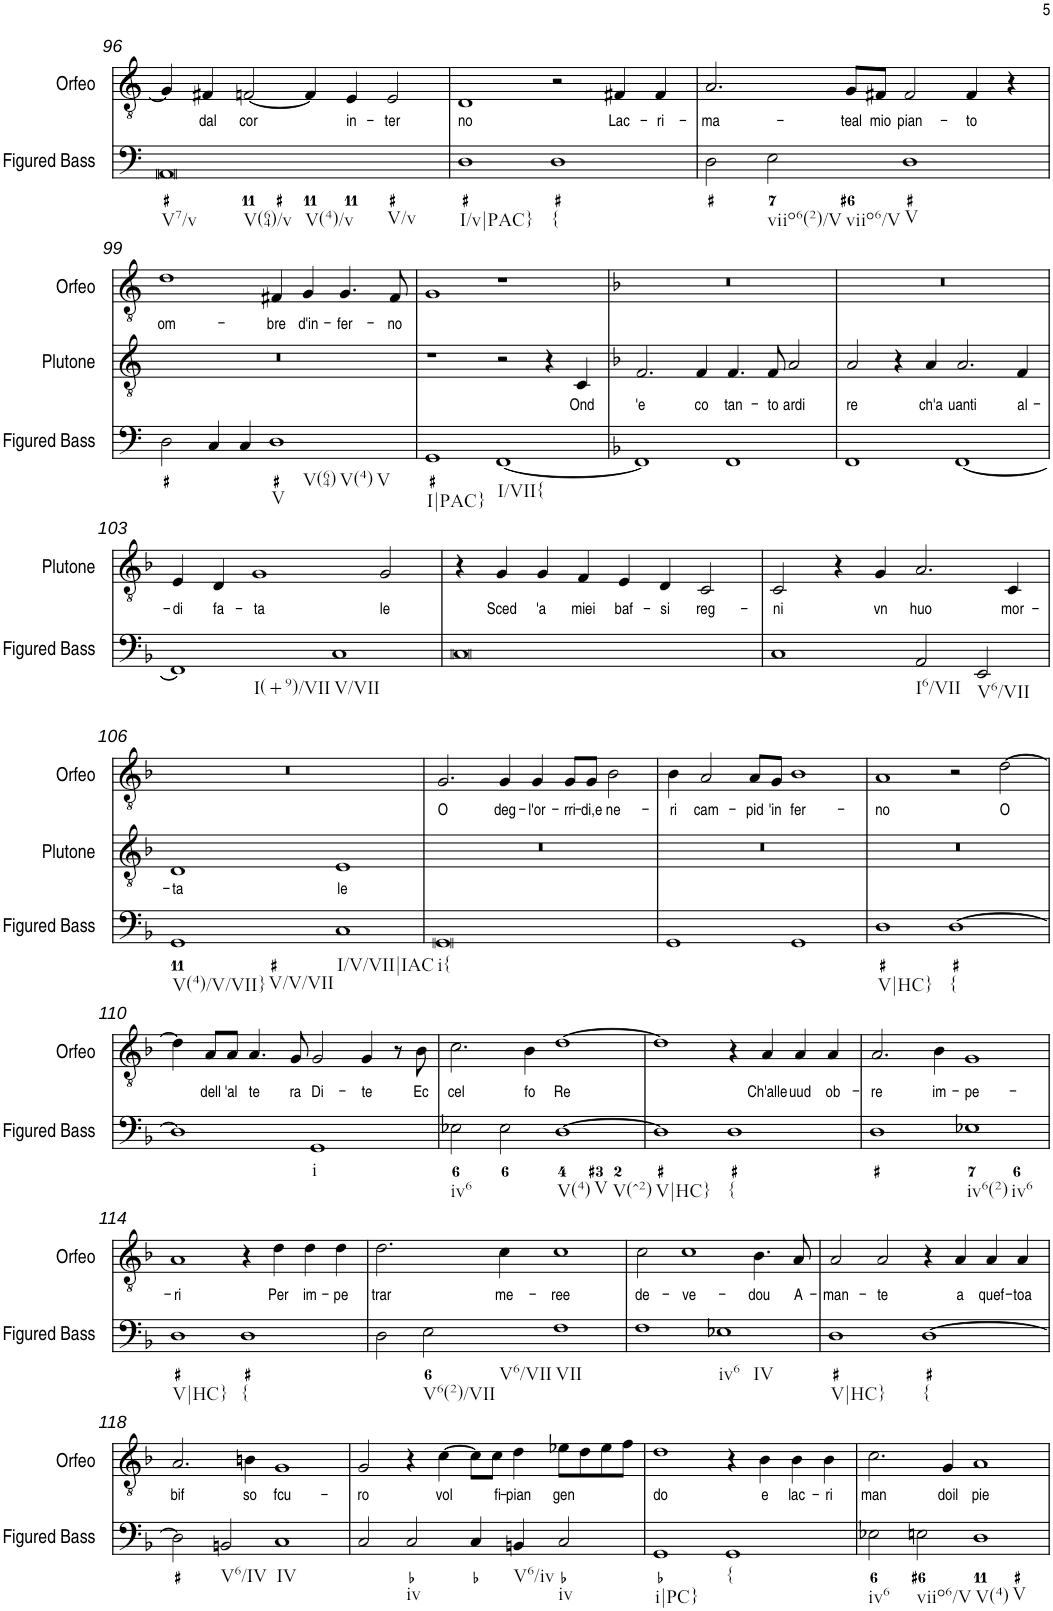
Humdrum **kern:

**kern	**kern	**text	**kern	**text
*part3	*part2	*part2	*part1	*part1
*staff3	*staff2	*staff2	*staff1	*staff1
*I"Figured Bass	*I"Plutone	*	*I"Orfeo	*
*I'Figured Bass	*I'Plutone	*	*I'Orfeo	*
!!LO:PB:g=z
*clefF4	*clefGv2	*	*clefGv2	*
*k[]	*k[]	*	*k[]	*
*M4/2	*M4/2	*	*M4/2	*
=96	=96	=96	=96	=96
!LO:TX:b:t=V7/v	!	!	!	!
!LO:TX:b:t=V(64)/v	!	!	!	!
!LO:TX:b:t=V(4)/v	!	!	!	!
!LO:TX:b:t=V/v	!	!	!	!
0AA	0r	.	4G/]	.
!	!	!	!	!LO:LY:b
.	.	.	4F#X/	dal
!	!	!	!	!LO:LY:b
.	.	.	[2Fn/	cor
.	.	.	4F/]	.
!	!	!	!	!LO:LY:b
.	.	.	4E/	in-
!	!	!	!	!LO:LY:b
.	.	.	2E/	-ter
=97	=97	=97	=97	=97
!LO:TX:b:t=I/v|PAC}	!	!	!	!
!	!	!	!	!LO:LY:b
1D	0r	.	1D	no
!LO:TX:b:t={	!	!	!	!
1D	.	.	2r	.
!	!	!	!	!LO:LY:b
.	.	.	4F#X/	Lac-
!	!	!	!	!LO:LY:b
.	.	.	4F#/	-ri-
=98	=98	=98	=98	=98
!	!	!	!	!LO:LY:b
2D\	0r	.	2.A/	-ma-
!LO:TX:b:t=viio6(2)/V	!	!	!	!
!LO:TX:b:t=viio6/V	!	!	!	!
2E\	.	.	.	.
!	!	!	!	!LO:LY:b
.	.	.	8G/L	-teal
!	!	!	!	!LO:LY:b
.	.	.	8F#X/J	mio
!LO:TX:b:t=V	!	!	!	!
!	!	!	!	!LO:LY:b
1D	.	.	2F#/	pian-
!	!	!	!	!LO:LY:b
.	.	.	4F#/	-to
.	.	.	4r	.
!!LO:LB:g=z
=99	=99	=99	=99	=99
!	!	!	!	!LO:LY:b
2D\	0r	.	1d	om-
4C/	.	.	.	.
4C/	.	.	.	.
!LO:TX:b:t=V	!	!	!	!
!LO:TX:b:t=V(64)	!	!	!	!
!LO:TX:b:t=V(4)	!	!	!	!
!LO:TX:b:t=V	!	!	!	!
!	!	!	!	!LO:LY:b
1D	.	.	4F#X/	-bre
!	!	!	!	!LO:LY:b
.	.	.	4G/	d'in-
!	!	!	!	!LO:LY:b
.	.	.	4.G/	-fer-
!	!	!	!	!LO:LY:b
.	.	.	8F#/	-no
=100	=100	=100	=100	=100
!LO:TX:b:t=I|PAC}	!	!	!	!
1GG	1r	.	1G	.
!LO:TX:b:t=I/VII{	!	!	!	!
[1FF	2r	.	1r	.
.	4r	.	.	.
!	!	!LO:LY:b	!	!
.	4C/	Ond	.	.
=101	=101	=101	=101	=101
*k[b-]	*k[b-]	*	*k[b-]	*
!	!	!LO:LY:b	!	!
1FF]	2.F/	'e	0r	.
!	!	!LO:LY:b	!	!
.	4F/	co	.	.
!	!	!LO:LY:b	!	!
1FF	4.F/	tan-	.	.
!	!	!LO:LY:b	!	!
.	8F/	-to	.	.
!	!	!LO:LY:b	!	!
.	2A/	ardi	.	.
=102	=102	=102	=102	=102
!	!	!LO:LY:b	!	!
1FF	2A/	re	0r	.
.	4r	.	.	.
!	!	!LO:LY:b	!	!
.	4A/	ch'a	.	.
!	!	!LO:LY:b	!	!
[1FF	2.A/	uanti	.	.
!	!	!LO:LY:b	!	!
.	4F/	al-	.	.
!!LO:LB:g=z
=103	=103	=103	=103	=103
!LO:TX:b:t=I(+9)/VII	!	!	!	!
!	!	!LO:LY:b	!	!
1FF]	4E/	-di	0r	.
!	!	!LO:LY:b	!	!
.	4D/	fa-	.	.
!	!	!LO:LY:b	!	!
.	1G	-ta	.	.
!LO:TX:b:t=V/VII	!	!	!	!
1C	.	.	.	.
!	!	!LO:LY:b	!	!
.	2G/	le	.	.
=104	=104	=104	=104	=104
0C	4r	.	0r	.
!	!	!LO:LY:b	!	!
.	4G/	Sced	.	.
!	!	!LO:LY:b	!	!
.	4G/	'a	.	.
!	!	!LO:LY:b	!	!
.	4F/	miei	.	.
!	!	!LO:LY:b	!	!
.	4E/	baf-	.	.
!	!	!LO:LY:b	!	!
.	4D/	-si	.	.
!	!	!LO:LY:b	!	!
.	2C/	reg-	.	.
=105	=105	=105	=105	=105
!	!	!LO:LY:b	!	!
1C	2C/	-ni	0r	.
.	4r	.	.	.
!	!	!LO:LY:b	!	!
.	4G/	vn	.	.
!LO:TX:b:t=I6/VII	!	!	!	!
!	!	!LO:LY:b	!	!
2AA/	2.A/	huo	.	.
!LO:TX:b:t=V6/VII	!	!	!	!
2EE/	.	.	.	.
!	!	!LO:LY:b	!	!
.	4C/	mor-	.	.
!!LO:LB:g=z
=106	=106	=106	=106	=106
!LO:TX:b:t=V(4)/V/VII}	!	!	!	!
!LO:TX:b:t=V/V/VII	!	!	!	!
!	!	!LO:LY:b	!	!
1GG	1D	-ta	0r	.
!LO:TX:b:t=I/V/VII|IAC	!	!	!	!
!	!	!LO:LY:b	!	!
1C	1E	le	.	.
=107	=107	=107	=107	=107
!LO:TX:b:t=i{	!	!	!	!
!	!	!	!	!LO:LY:b
0GG	0r	.	2.G/	O
!	!	!	!	!LO:LY:b
.	.	.	4G/	deg-
!	!	!	!	!LO:LY:b
.	.	.	4G/	-l'or-
!	!	!	!	!LO:LY:b
.	.	.	8G/L	-rri-
!	!	!	!	!LO:LY:b
.	.	.	8G/J	-di,e
!	!	!	!	!LO:LY:b
.	.	.	2B-\	ne-
=108	=108	=108	=108	=108
!	!	!	!	!LO:LY:b
1GG	0r	.	4B-\	-ri
!	!	!	!	!LO:LY:b
.	.	.	2A/	cam-
!	!	!	!	!LO:LY:b
.	.	.	8A/L	-pid
!	!	!	!	!LO:LY:b
.	.	.	8G/J	'in
!	!	!	!	!LO:LY:b
1GG	.	.	1B-	fer-
=109	=109	=109	=109	=109
!LO:TX:b:t=V|HC}	!	!	!	!
!	!	!	!	!LO:LY:b
1D	0r	.	1A	-no
!LO:TX:b:t={	!	!	!	!
[1D	.	.	2r	.
!	!	!	!	!LO:LY:b
.	.	.	[2d\	O
!!LO:LB:g=z
=110	=110	=110	=110	=110
1D]	0r	.	4d\]	.
!	!	!	!	!LO:LY:b
.	.	.	8A/L	dell
!	!	!	!	!LO:LY:b
.	.	.	8A/J	'al
!	!	!	!	!LO:LY:b
.	.	.	4.A/	te
!	!	!	!	!LO:LY:b
.	.	.	8G/	ra
!LO:TX:b:t=i	!	!	!	!
!	!	!	!	!LO:LY:b
1GG	.	.	2G/	Di-
!	!	!	!	!LO:LY:b
.	.	.	4G/	-te
.	.	.	8r	.
!	!	!	!	!LO:LY:b
.	.	.	8B-\	Ec
=111	=111	=111	=111	=111
!LO:TX:b:t=iv6	!	!	!	!
!	!	!	!	!LO:LY:b
2E-X\	0r	.	2.c\	cel
2E-\	.	.	.	.
!	!	!	!	!LO:LY:b
.	.	.	4B-\	fo
!LO:TX:b:t=V(4)	!	!	!	!
!LO:TX:b:t=V	!	!	!	!
!LO:TX:b:t=V(^2)	!	!	!	!
!	!	!	!	!LO:LY:b
[1D	.	.	[1d	Re
=112	=112	=112	=112	=112
!LO:TX:b:t=V|HC}	!	!	!	!
1D]	0r	.	1d]	.
!LO:TX:b:t={	!	!	!	!
1D	.	.	4r	.
!	!	!	!	!LO:LY:b
.	.	.	4A/	Ch'alle
!	!	!	!	!LO:LY:b
.	.	.	4A/	uud
!	!	!	!	!LO:LY:b
.	.	.	4A/	ob-
=113	=113	=113	=113	=113
!	!	!	!	!LO:LY:b
1D	0r	.	2.A/	-re
!	!	!	!	!LO:LY:b
.	.	.	4B-\	im-
!LO:TX:b:t=iv6(2)	!	!	!	!
!LO:TX:b:t=iv6	!	!	!	!
!	!	!	!	!LO:LY:b
1E-X	.	.	1G	-pe-
!!LO:LB:g=z
=114	=114	=114	=114	=114
!LO:TX:b:t=V|HC}	!	!	!	!
!	!	!	!	!LO:LY:b
1D	0r	.	1A	-ri
!LO:TX:b:t={	!	!	!	!
1D	.	.	4r	.
!	!	!	!	!LO:LY:b
.	.	.	4d\	Per
!	!	!	!	!LO:LY:b
.	.	.	4d\	im-
!	!	!	!	!LO:LY:b
.	.	.	4d\	-pe
=115	=115	=115	=115	=115
!	!	!	!	!LO:LY:b
2D\	0r	.	2.d\	trar
!LO:TX:b:t=V6(2)/VII	!	!	!	!
!LO:TX:b:t=V6/VII	!	!	!	!
2E\	.	.	.	.
!	!	!	!	!LO:LY:b
.	.	.	4c\	me-
!LO:TX:b:t=VII	!	!	!	!
!	!	!	!	!LO:LY:b
1F	.	.	1c	-ree
=116	=116	=116	=116	=116
!	!	!	!	!LO:LY:b
1F	0r	.	2c\	de-
!	!	!	!	!LO:LY:b
.	.	.	1c	-ve-
!LO:TX:b:t=iv6	!	!	!	!
!LO:TX:b:t=IV	!	!	!	!
1E-X	.	.	.	.
!	!	!	!	!LO:LY:b
.	.	.	4.B-\	-dou
!	!	!	!	!LO:LY:b
.	.	.	8A/	A-
=117	=117	=117	=117	=117
!LO:TX:b:t=V|HC}	!	!	!	!
!	!	!	!	!LO:LY:b
1D	0r	.	2A/	-man-
!	!	!	!	!LO:LY:b
.	.	.	2A/	-te
!LO:TX:b:t={	!	!	!	!
[1D	.	.	4r	.
!	!	!	!	!LO:LY:b
.	.	.	4A/	a
!	!	!	!	!LO:LY:b
.	.	.	4A/	quef-
!	!	!	!	!LO:LY:b
.	.	.	4A/	-toa
!!LO:LB:g=z
=118	=118	=118	=118	=118
!	!	!	!	!LO:LY:b
2D\]	0r	.	2.A/	bif
!LO:TX:b:t=V6/IV	!	!	!	!
2BBn/	.	.	.	.
!	!	!	!	!LO:LY:b
.	.	.	4Bn\	so
!LO:TX:b:t=IV	!	!	!	!
!	!	!	!	!LO:LY:b
1C	.	.	1G	fcu-
=119	=119	=119	=119	=119
!	!	!	!	!LO:LY:b
2C/	0r	.	2G/	-ro
!LO:TX:b:t=iv	!	!	!	!
2C/	.	.	4r	.
!	!	!	!	!LO:LY:b
.	.	.	[4c\	vol
4C/	.	.	8c\L]	.
!	!	!	!	!LO:LY:b
.	.	.	8c\J	fi-
!LO:TX:b:t=V6/iv	!	!	!	!
!	!	!	!	!LO:LY:b
4BBn/	.	.	4d\	-pian
!LO:TX:b:t=iv	!	!	!	!
!	!	!	!	!LO:LY:b
2C/	.	.	8e-X\L	gen
.	.	.	8d\	.
.	.	.	8e-\	.
.	.	.	8f\J	.
=120	=120	=120	=120	=120
!LO:TX:b:t=i|PC}	!	!	!	!
!	!	!	!	!LO:LY:b
1GG	0r	.	1d	do
!LO:TX:b:t={	!	!	!	!
1GG	.	.	4r	.
!	!	!	!	!LO:LY:b
.	.	.	4B-\	e
!	!	!	!	!LO:LY:b
.	.	.	4B-\	lac-
!	!	!	!	!LO:LY:b
.	.	.	4B-\	-ri
=121	=121	=121	=121	=121
!LO:TX:b:t=iv6	!	!	!	!
!	!	!	!	!LO:LY:b
2E-X\	0r	.	2.c\	man
!LO:TX:b:t=viio6/V	!	!	!	!
2En\	.	.	.	.
!	!	!	!	!LO:LY:b
.	.	.	4G/	doil
!LO:TX:b:t=V(4)	!	!	!	!
!LO:TX:b:t=V	!	!	!	!
!	!	!	!	!LO:LY:b
1D	.	.	1A	pie
=	=	=	=	=
*-	*-	*-	*-	*-
